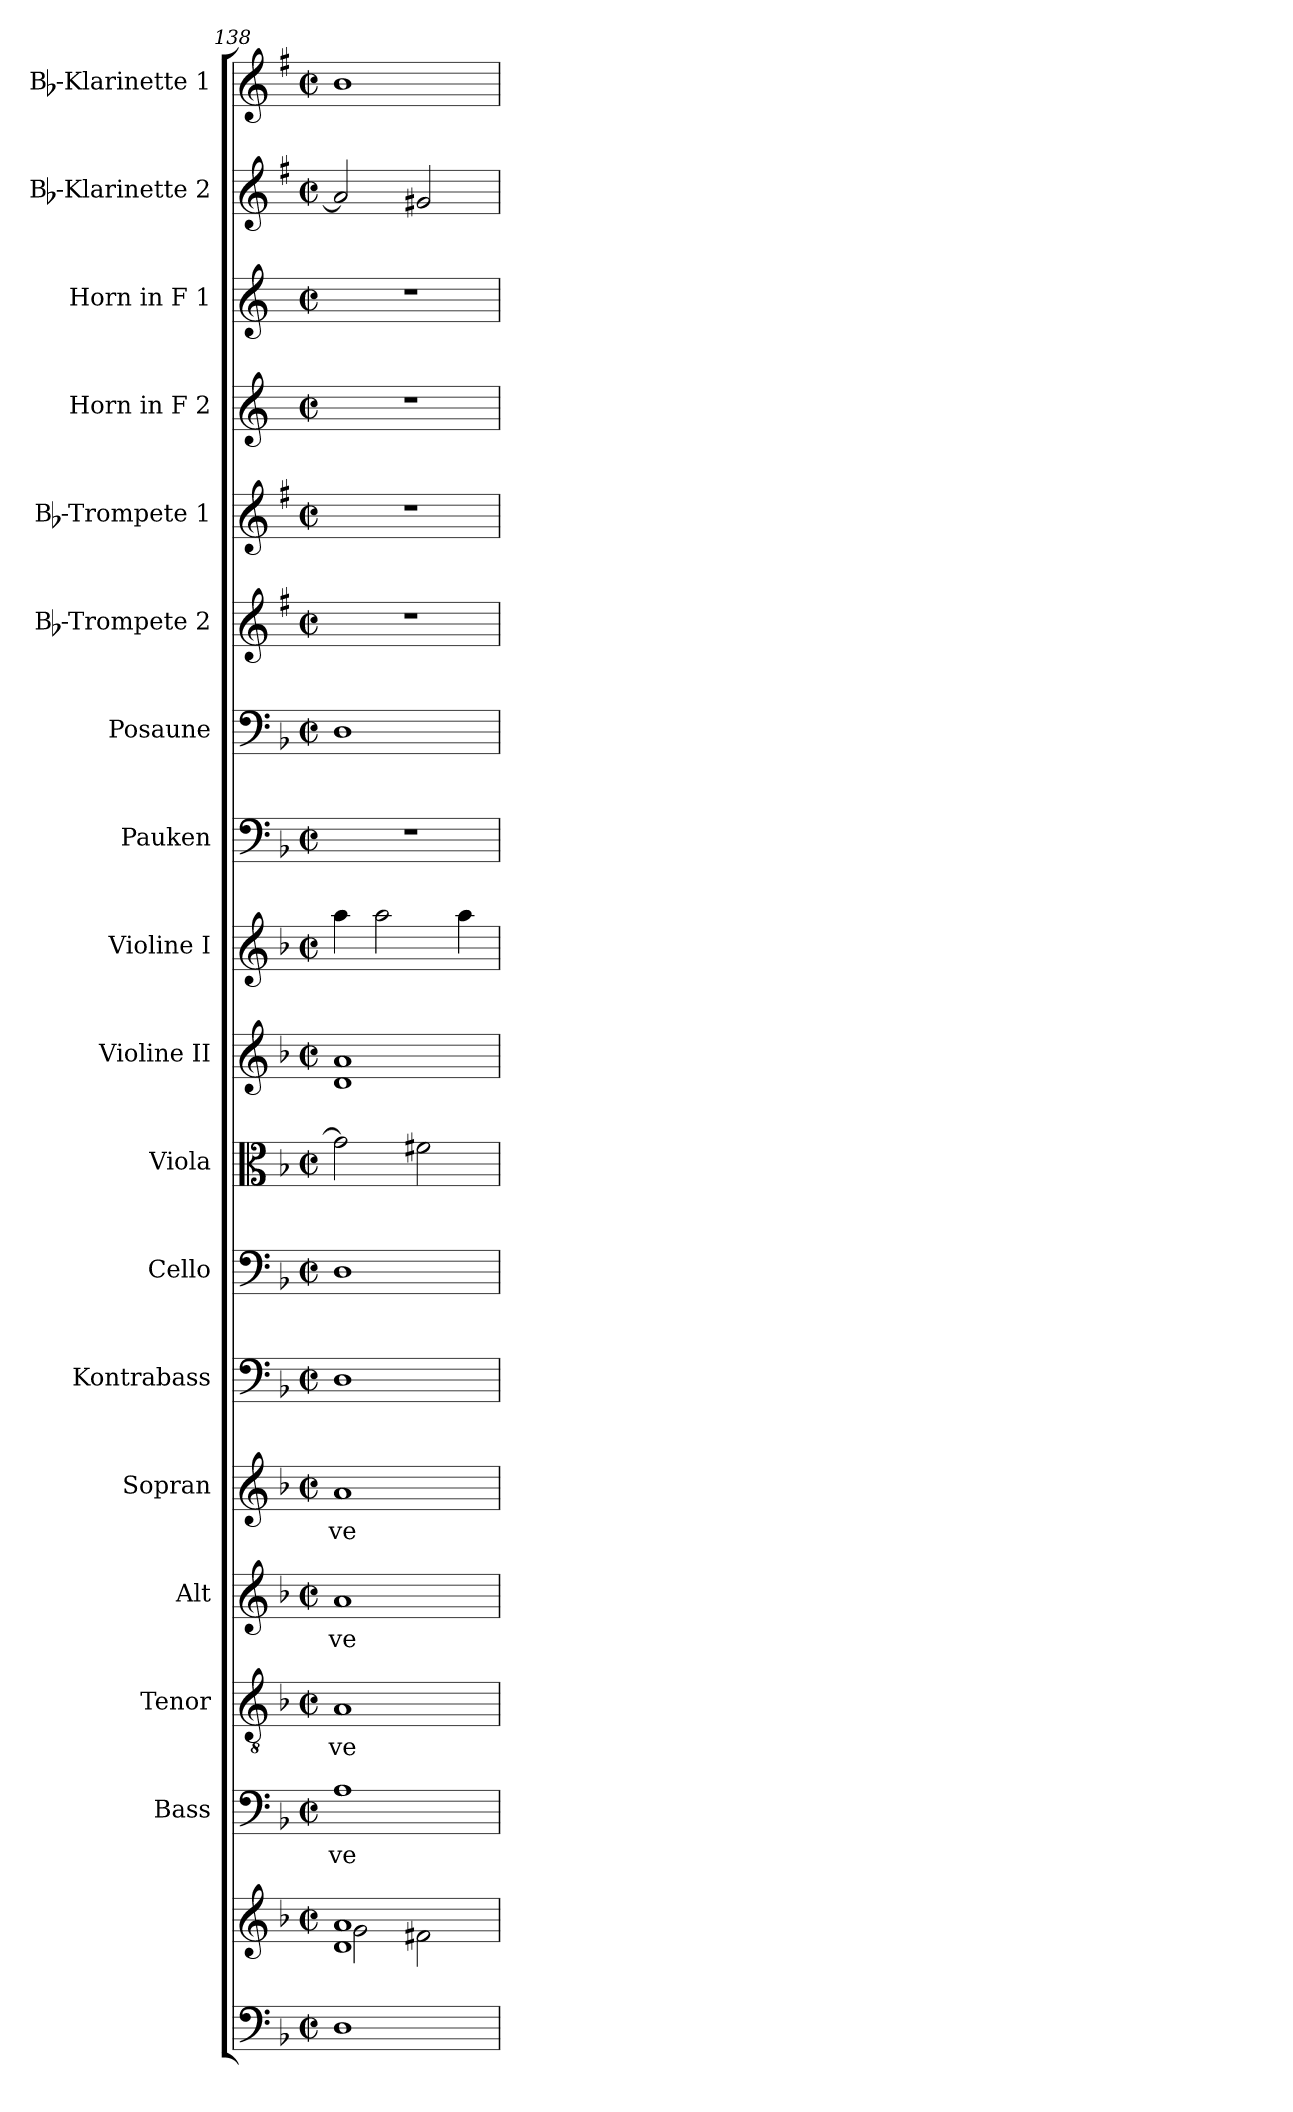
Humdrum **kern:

**kern	**kern	**kern	**text	**kern	**text	**kern	**text	**kern	**text	**kern	**kern	**kern	**kern	**kern	**kern	**kern	**kern	**kern	**kern	**kern	**kern	**kern
*part18	*part18	*part17	*part17	*part16	*part16	*part15	*part15	*part14	*part14	*part13	*part12	*part11	*part10	*part9	*part8	*part7	*part6	*part5	*part4	*part3	*part2	*part1
*staff19	*staff18	*staff17	*staff17	*staff16	*staff16	*staff15	*staff15	*staff14	*staff14	*staff13	*staff12	*staff11	*staff10	*staff9	*staff8	*staff7	*staff6	*staff5	*staff4	*staff3	*staff2	*staff1
*	*	*I"Bass	*	*I"Tenor	*	*I"Alt	*	*I"Sopran	*	*I"Kontrabass	*I"Cello	*I"Viola	*I"Violine II	*I"Violine I	*I"Pauken	*I"Posaune	*I"Bb-Trompete 2	*I"Bb-Trompete 1	*I"Horn in F 2	*I"Horn in F 1	*I"Bb-Klarinette 2	*I"Bb-Klarinette 1
*	*	*I'B.	*	*I'T.	*	*I'A.	*	*I'S.	*	*I'Kb.	*	*I'Vla.	*I'Vl. II	*I'Vl. I	*I'Pk.	*I'Pos.	*I'Bb Trp. 2	*I'Bb Trp. 1	*	*	*I'Bb Kl. 2	*I'Bb Kl. 1
*clefF4	*clefG2	*clefF4	*	*clefGv2	*	*clefG2	*	*clefG2	*	*clefF4	*clefF4	*clefC3	*clefG2	*clefG2	*clefF4	*clefF4	*clefG2	*clefG2	*clefG2	*clefG2	*clefG2	*clefG2
*	*	*	*	*	*	*	*	*	*	*ITrd7c12	*	*	*	*	*	*	*ITrd1c2	*ITrd1c2	*ITrd4c7	*ITrd4c7	*ITrd1c2	*ITrd1c2
*k[b-]	*k[b-]	*k[b-]	*	*k[b-]	*	*k[b-]	*	*k[b-]	*	*k[b-]	*k[b-]	*k[b-]	*k[b-]	*k[b-]	*k[b-]	*k[b-]	*k[b-]	*k[b-]	*k[b-]	*k[b-]	*k[b-]	*k[b-]
*F:	*F:	*F:	*	*F:	*	*F:	*	*F:	*	*F:	*F:	*F:	*F:	*F:	*F:	*F:	*F:	*F:	*F:	*F:	*F:	*F:
*M2/2	*M2/2	*M2/2	*	*M2/2	*	*M2/2	*	*M2/2	*	*M2/2	*M2/2	*M2/2	*M2/2	*M2/2	*M2/2	*M2/2	*M2/2	*M2/2	*M2/2	*M2/2	*M2/2	*M2/2
*met(c|)	*met(c|)	*met(c|)	*	*met(c|)	*	*met(c|)	*	*met(c|)	*	*met(c|)	*met(c|)	*met(c|)	*met(c|)	*met(c|)	*met(c|)	*met(c|)	*met(c|)	*met(c|)	*met(c|)	*met(c|)	*met(c|)	*met(c|)
=138	=138	=138	=138	=138	=138	=138	=138	=138	=138	=138	=138	=138	=138	=138	=138	=138	=138	=138	=138	=138	=138	=138
*	*^	*	*	*	*	*	*	*	*	*	*	*	*	*	*	*	*	*	*	*	*	*
!	!	!	!	!LO:LY:b	!	!LO:LY:b	!	!LO:LY:b	!	!LO:LY:b	!	!	!	!	!	!	!	!	!	!	!	!	!
1D	1d 1a	2g\	1A	ve-	1A	ve-	1a	ve-	1a	ve-	1DD	1D	2g\]	1d 1a	4aa\	1r	1D	1r	1r	1r	1r	2g/]	1a
.	.	.	.	.	.	.	.	.	.	.	.	.	.	.	2aa\	.	.	.	.	.	.	.	.
.	.	2f#X\	.	.	.	.	.	.	.	.	.	.	2f#X\	.	.	.	.	.	.	.	.	2f#X/	.
.	.	.	.	.	.	.	.	.	.	.	.	.	.	.	4aa\	.	.	.	.	.	.	.	.
*	*v	*v	*	*	*	*	*	*	*	*	*	*	*	*	*	*	*	*	*	*	*	*	*
=	=	=	=	=	=	=	=	=	=	=	=	=	=	=	=	=	=	=	=	=	=	=
*-	*-	*-	*-	*-	*-	*-	*-	*-	*-	*-	*-	*-	*-	*-	*-	*-	*-	*-	*-	*-	*-	*-
